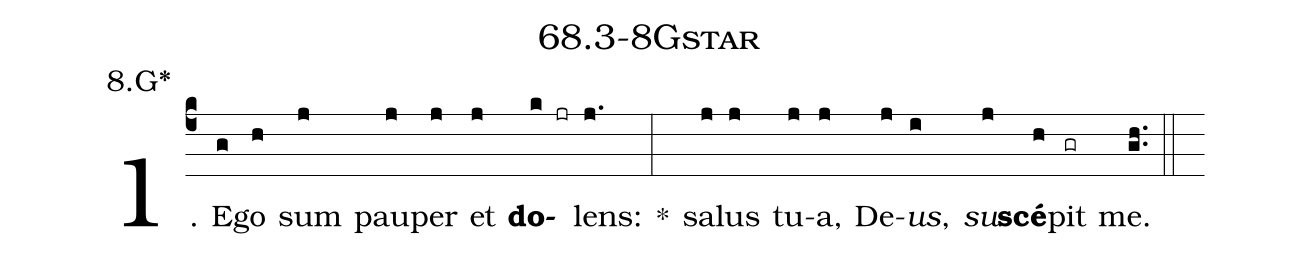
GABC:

name: 68.3-8Gstar;
annotation: 8.G*;
%%
(c4)1. E(g)go(h) sum(j) pau(j)per(j) et(j) <b>do</b>(k jr)lens:(j.) *(:) sa(j)lus(j) tu(j)a,(j) De(j)<i>us</i>,(i) <i>su</i>(j)<b>scé</b>(h)pit(gr) me.(gh..) (::)


%E(j) u(j) o(i) u(j) a(h) e.(gh..) (::)
